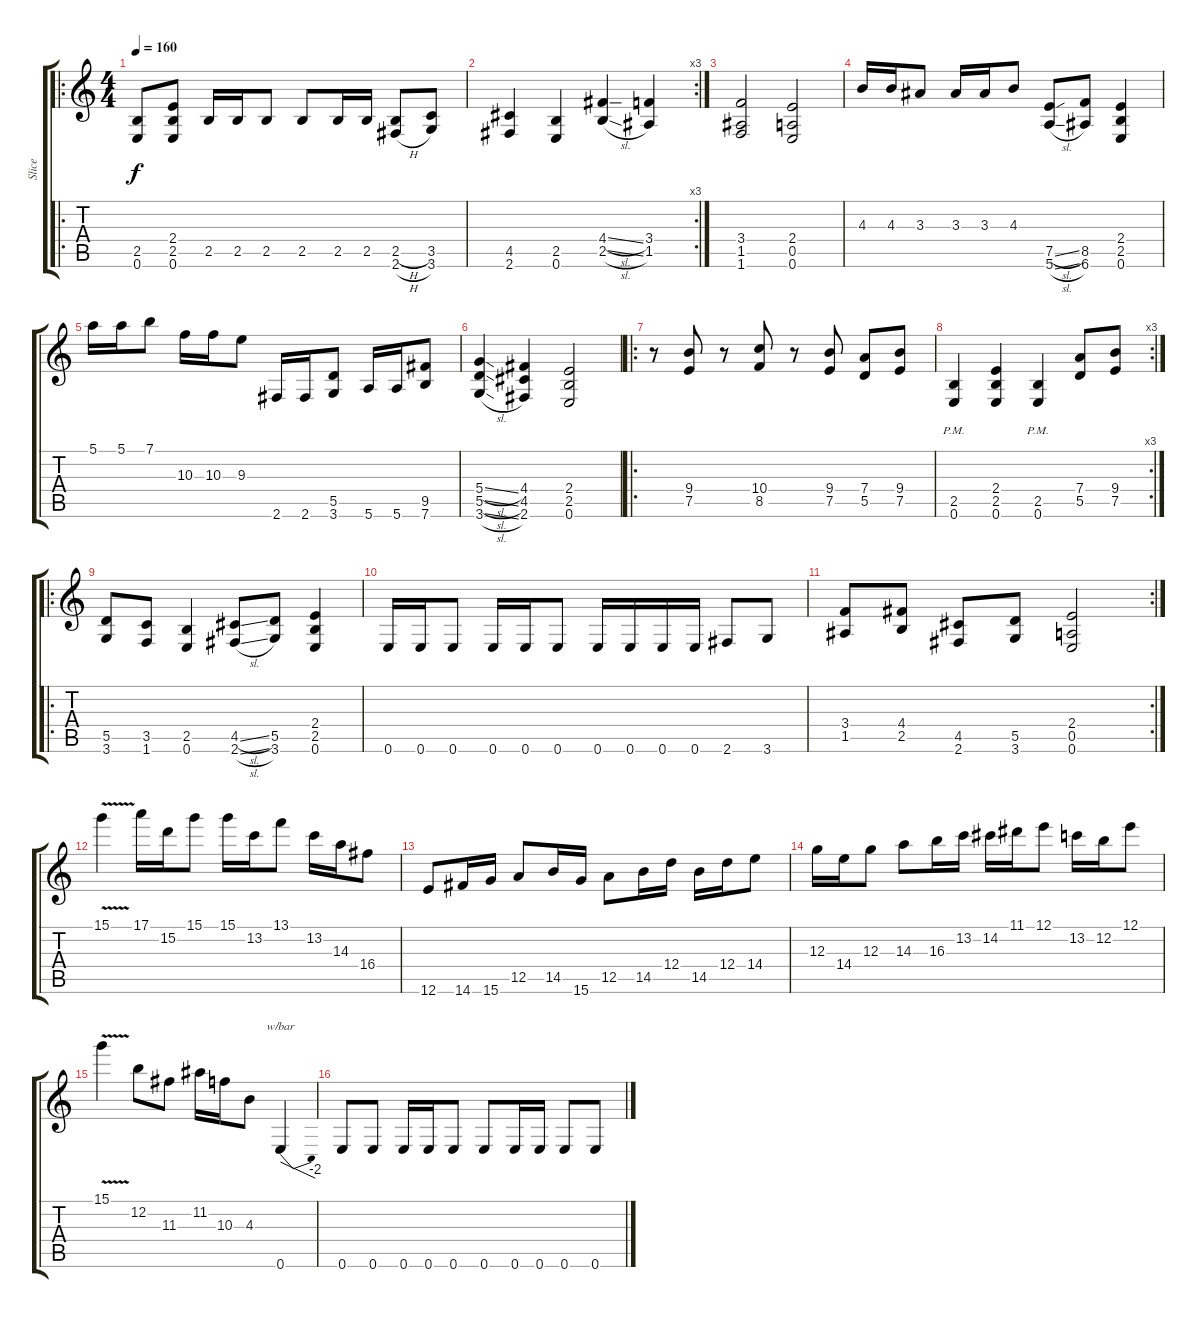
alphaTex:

\track ("Slice" "Slice") {instrument distortionguitar}
\staff {score tabs}
\tuning (E4 B3 G3 D3 A2 E2) {hide}
\ro
\ts (4 4)
\tempo 160
\clef g2
\ks c
(2.5 0.6).8{dy f instrument distortionguitar} (2.4 2.5 0.6).8 2.5.16 2.5.16 2.5.8 2.5.8 2.5.16 2.5.16 (2.5{h} 2.6{h}).8 (3.5 3.6).8 |
\rc 3
(4.5 2.6).4 (2.5 0.6).4 (4.4{sl} 2.5{sl}).4 (3.4 1.5).4 |
(3.4 1.5 1.6).2 (2.4 0.5 0.6).2 |
4.3.16 4.3.16 3.3.8 3.3.16 3.3.16 4.3.8 (7.5{sl} 5.6{sl}).8 (8.5 6.6).8 (2.4 2.5 0.6).4 |
5.1.16 5.1.16 7.1.8 10.3.16 10.3.16 9.3.8 2.6.16 2.6.16 (5.5 3.6).8 5.6.16 5.6.16 (9.5 7.6).8 |
(5.4{sl} 5.5{sl} 3.6{sl}).4 (4.4 4.5 2.6).4 (2.4 2.5 0.6).2 |
\ro
r.8 (9.4 7.5).8 r.8 (10.4 8.5).8 r.8 (9.4 7.5).8 (7.4 5.5).8 (9.4 7.5).8 |
\rc 3
(2.5{pm} 0.6{pm}).4 (2.4 2.5 0.6).4 (2.5{pm} 0.6{pm}).4 (7.4 5.5).8 (9.4 7.5).8 |
\ro
(5.5 3.6).8 (3.5 1.6).8 (2.5 0.6).4 (4.5{sl} 2.6{sl}).8 (5.5 3.6).8 (2.4 2.5 0.6).4 |
0.6.16 0.6.16 0.6.8 0.6.16 0.6.16 0.6.8 0.6.16 0.6.16 0.6.16 0.6.16 2.6.8 3.6.8 |
\rc 2
(3.4 1.5).8 (4.4 2.5).8 (4.5 2.6).8 (5.5 3.6).8 (2.4 0.5 0.6).2 |
15.1{v}.4{volume 15} 17.1.16 15.2.16 15.1.8 15.1.16 13.2.16 13.1.8 13.2.16 14.3.16 16.4.8 |
12.6.8 14.6.16 15.6.16 12.5.8 14.5.16 15.6.16 12.5.8 14.5.16 12.4.16 14.5.16 12.4.16 14.4.8 |
12.3.16 14.4.16 12.3.8 14.3.8 16.3.16 13.2.16 14.2.16 11.1.16 12.1.8 13.2.16 12.2.16 12.1.8 |
15.1{v}.4 12.2.8 11.3.8 11.2.16 10.3.16 4.3.8 0.6.4{tbe (dive default 0 0 60 -8)} |
0.6.8{volume 14} 0.6.8 0.6.16 0.6.16 0.6.8 0.6.8 0.6.16 0.6.16 0.6.8 0.6.8
